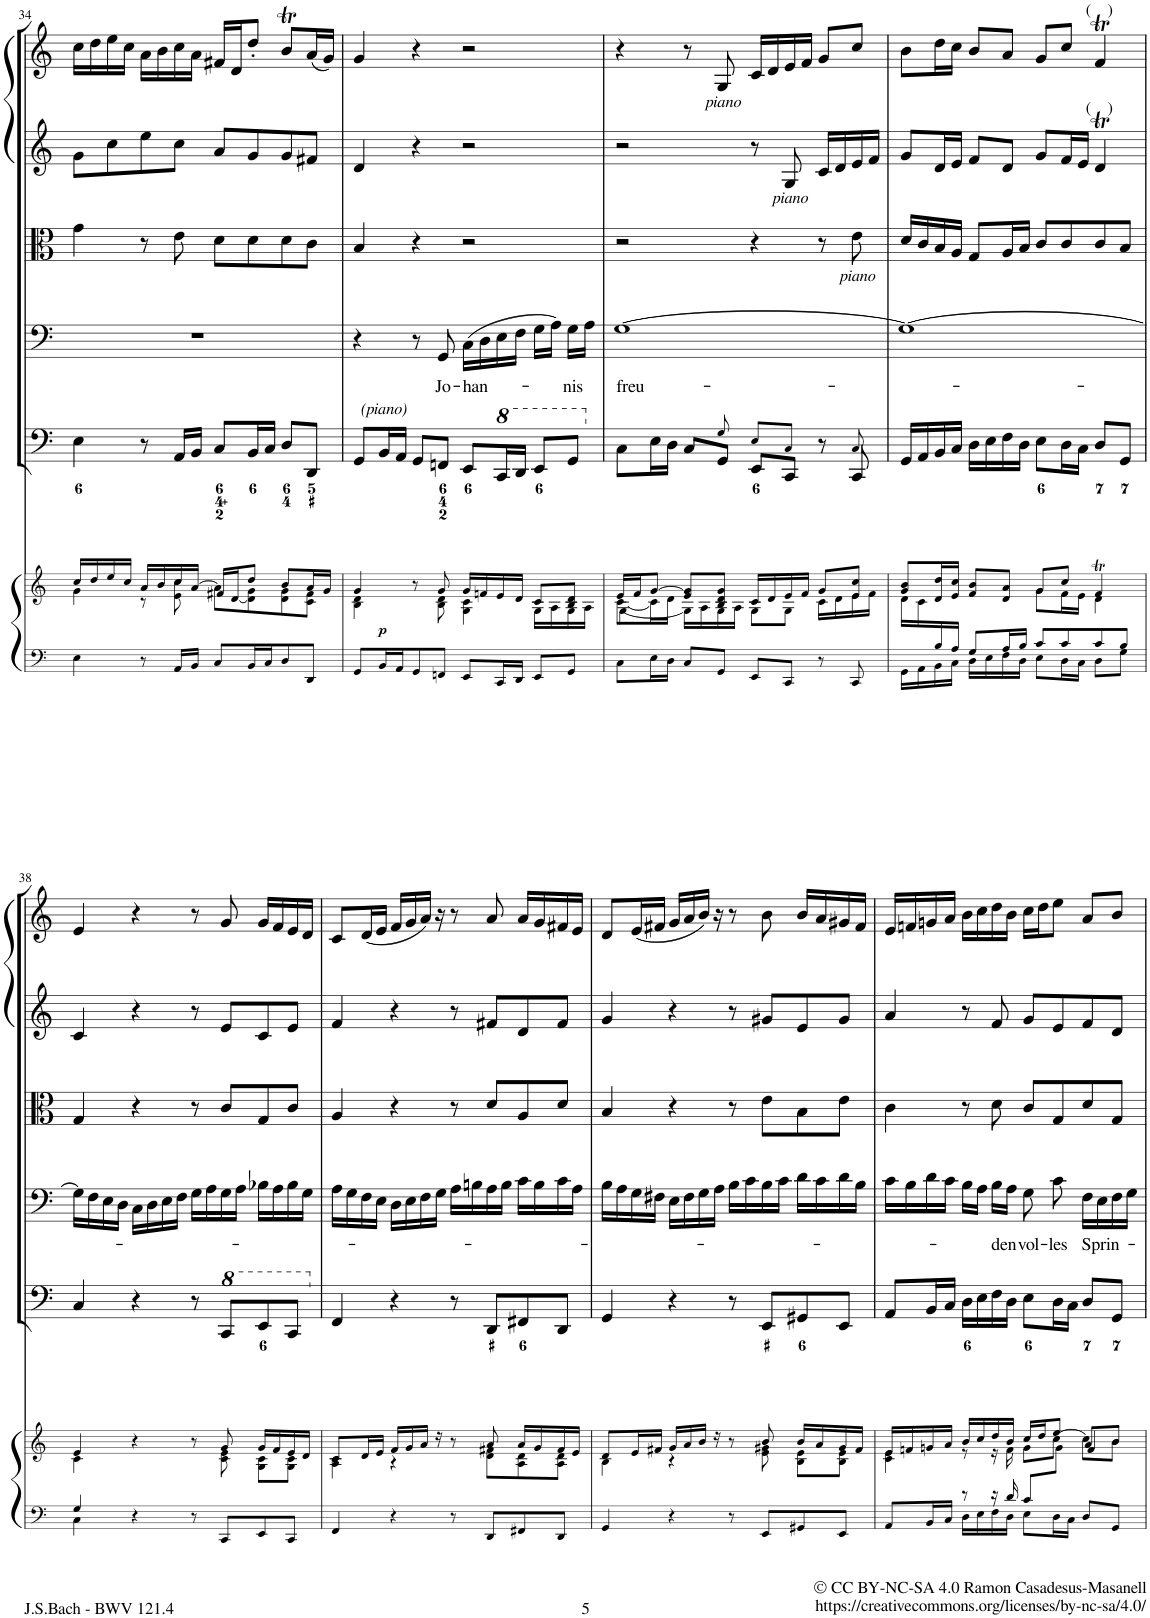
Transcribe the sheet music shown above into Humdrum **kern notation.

**kern	**kern	**dynam	**kern	**dynam	**kern	**text	**kern	**dynam	**kern	**dynam	**kern	**dynam
*part6	*part6	*part6	*part5	*part5	*part4	*part4	*part3	*part3	*part2	*part2	*part1	*part1
*staff7	*staff6	*staff6/7	*staff5	*staff5	*staff4	*staff4	*staff3	*staff3	*staff2	*staff2	*staff1	*staff1
*I"Piano reduction	*	*	*I"Continuo	*	*I"Basso	*	*I"Viola	*	*I"Violino II	*	*I"Violino I	*
*I'Pno	*	*	*	*	*	*	*I'Vla	*	*I'Vln	*	*I'Vln	*
!!LO:PB:g=z
*clefF4	*clefG2	*	*clefF4	*	*clefF4	*	*clefC3	*	*clefG2	*	*clefG2	*
*k[]	*k[]	*	*k[]	*	*k[]	*	*k[]	*	*k[]	*	*k[]	*
*M4/4	*M4/4	*	*M4/4	*	*M4/4	*	*M4/4	*	*M4/4	*	*M4/4	*
*met(c)	*met(c)	*	*met(c)	*	*met(c)	*	*met(c)	*	*met(c)	*	*met(c)	*
=34	=34	=34	=34	=34	=34	=34	=34	=34	=34	=34	=34	=34
*	*^	*	*	*	*	*	*	*	*	*	*	*
4E\	16cc/LL	4g\	.	4E\	.	1r	.	4g\	.	8g\L	.	16cc\LL	.
.	16dd/	.	.	.	.	.	.	.	.	.	.	16dd\	.
.	16ee/	.	.	.	.	.	.	.	.	8cc\	.	16ee\	.
.	16cc/JJ	.	.	.	.	.	.	.	.	.	.	16cc\JJ	.
8r	16a/LL	8r	.	8r	.	.	.	8r	.	8ee\	.	16a\LL	.
.	16b/	.	.	.	.	.	.	.	.	.	.	16b\	.
16AA/LL	16cc/	8e\ 8cc\	.	16AA/LL	.	.	.	8e\	.	8cc\J	.	16cc\	.
16BB/JJ	[16a/JJ	.	.	16BB/JJ	.	.	.	.	.	.	.	16a\JJ	.
8C/L	16f#X/LL	8a\L]	.	8C/L	.	.	.	8d\L	.	8a/L	.	16f#X/LL	.
.	[<16d/J	.	.	.	.	.	.	.	.	.	.	16d/J	.
16BB/L	8dd/J	8d\] 8g\	.	16BB/L	.	.	.	8d\	.	8g/	.	8dd'/J	.
16C/J	.	.	.	16C/JJ	.	.	.	.	.	.	.	.	.
8D/	8b/L	8d\ 8g\	.	8D/L	.	.	.	8d\	.	8g/	.	8bt/L	.
8DD/J	16a/L	8c\ 8f#\J	.	8DD/J	.	.	.	8c\J	.	8f#X/J	.	(16a/L	.
.	16g/JJ	.	.	.	.	.	.	.	.	.	.	16g/JJ)	.
=35	=35	=35	=35	=35	=35	=35	=35	=35	=35	=35	=35	=35	=35
!	!	!	!LO:DY:b	!	!	!	!	!	!	!	!	!	!
8GG/L	4g/	4B\ 4d\	p	8GG/L	.	4r	.	4B/	.	4d/	.	4g/	.
!	!	!	!	!	!LO:DY:a	!	!	!	!	!	!	!	!
16BB/L	.	.	.	16BB/L	other-dynamics	.	.	.	.	.	.	.	.
16AA/J	.	.	.	16AA/JJ	.	.	.	.	.	.	.	.	.
8GG/	8r	8ryy	.	8GG/L	.	8r	.	4r	.	4r	.	4r	.
!	!	!	!	!	!	!	!LO:LY:b	!	!	!	!	!	!
8FFn/J	8g/	8B\ 8d\	.	8FFn/J	.	8GG/	Jo-	.	.	.	.	.	.
!	!	!	!	!	!	!	!LO:LY:b	!	!	!	!	!	!
8EE/L	16g/LL	4G\ 4c\	.	8EE/L	.	(16C\LL	-han-	2r	.	2r	.	2r	.
.	16fn/	.	.	.	.	16D\	.	.	.	.	.	.	.
*	*	*	*	*8va	*	*	*	*	*	*	*	*	*
16CC/L	16e/	.	.	16C/L	.	16E\	.	.	.	.	.	.	.
16DD/JJ	16d/JJ	.	.	16D/JJ	.	16F\JJ	.	.	.	.	.	.	.
8EE/L	8c/L	16G\LL	.	8E/L	.	16G\LL	.	.	.	.	.	.	.
.	.	16A\	.	.	.	16A\JJ)	.	.	.	.	.	.	.
!	!	!	!	!	!	!	!LO:LY:b	!	!	!	!	!	!
8GG/J	8B/ 8d/J	16G\	.	8G/J	.	16G\LL	-nis	.	.	.	.	.	.
.	.	16A\JJ	.	.	.	16A\JJ	.	.	.	.	.	.	.
=36	=36	=36	=36	=36	=36	=36	=36	=36	=36	=36	=36	=36	=36
*	*	*^	*	*	*	*	*	*	*	*	*	*	*
*	*	*	*	*	*X8va	*	*	*	*	*	*	*	*	*
*	*	*	*	*	*^	*	*	*	*	*	*	*	*	*
!	!	!	!	!	!	!	!	!	!LO:LY:b	!	!	!	!	!	!
8C\L	16e/LL	[8c\L	[4G\	.	8C\L	4.ryy	.	[1G	freu-	2r	.	2r	.	4r	.
.	16f/J	.	.	.	.	.	.	.	.	.	.	.	.	.	.
16E\L	[8g/J	16c\L]	.	.	16E\L	.	.	.	.	.	.	.	.	.	.
16D\JJ	.	16d\JJ	.	.	16D\JJ	.	.	.	.	.	.	.	.	.	.
8C/L	8e/ 8g/]L	16G\LL]	4ryy	.	8C/L	.	.	.	.	.	.	.	.	8r	.
.	.	16A\	.	.	.	.	.	.	.	.	.	.	.	.	.
!	!	!	!	!	!	!	!	!	!	!	!	!	!	!	!LO:DY:b
8GG/J	8B/ 8d/ 8g/J	16G\	.	.	8GG/J	8G!/	.	.	.	.	.	.	.	8G/	other-dynamics
.	.	16A\JJ	.	.	.	.	.	.	.	.	.	.	.	.	.
8EE/L	16c/LL	8G\L	2ryy	.	8EE/L	8E!/L	.	.	.	4r	.	8r	.	16c/LL	.
.	16d/	.	.	.	.	.	.	.	.	.	.	.	.	16d/	.
!	!	!	!	!	!	!	!	!	!	!	!	!	!LO:DY:b	!	!
8CC/J	16e/	8G\J	.	.	8CC/J	8C!/J	.	.	.	.	.	8G/	other-dynamics	16e/	.
.	16f/JJ	.	.	.	.	.	.	.	.	.	.	.	.	16f/JJ	.
8r	8g/L	16c\LL	.	.	8r	8ryy	.	.	.	8r	.	16c/LL	.	8g/L	.
.	.	16d\	.	.	.	.	.	.	.	.	.	16d/	.	.	.
!	!	!	!	!	!	!	!	!	!	!	!LO:DY:b	!	!	!	!
8CC/	8e/ 8cc/J	16e\	.	.	8CC/	8C!/	.	.	.	8e\	other-dynamics	16e/	.	8cc/J	.
.	.	16f\JJ	.	.	.	.	.	.	.	.	.	16f/JJ	.	.	.
*	*	*	*	*	*v	*v	*	*	*	*	*	*	*	*	*
=37	=37	=37	=37	=37	=37	=37	=37	=37	=37	=37	=37	=37	=37	=37
*^	*	*	*	*	*	*	*	*	*	*	*	*	*	*
8ryy	16GG\LL	8g/ 8b/L	2ryy	16d\LL	.	16GG/LL	.	1G_	.	16d/LL	.	8g/L	.	8b\L	.
.	16AA\	.	.	16c\	.	16AA/	.	.	.	16c/	.	.	.	.	.
16B/	16BB\	16d/ 16dd/L	.	2..ryy	.	16BB/	.	.	.	16B/	.	16d/L	.	16dd\L	.
16A/JJ	16C\JJ	16e/ 16cc/JJ	.	.	.	16C/JJ	.	.	.	16A/JJ	.	16e/JJ	.	16cc\JJ	.
8G/L	16D\LL	8f/ 8b/L	.	.	.	16D\LL	.	.	.	8G/L	.	8f/L	.	8b/L	.
.	16E\	.	.	.	.	16E\	.	.	.	.	.	.	.	.	.
16A/L	16F\	8d/ 8a/J	.	.	.	16F\	.	.	.	16A/L	.	8d/J	.	8a/J	.
16B/JJ	16D\JJ	.	.	.	.	16D\JJ	.	.	.	16B/JJ	.	.	.	.	.
8c/L	8E\L	8g/L	8g\L	.	.	8E\L	.	.	.	8c/L	.	8g/L	.	8g/L	.
8c/	16D\L	8cc/J	16f\L	.	.	16D\L	.	.	.	8c/	.	16f/L	.	8cc/J	.
.	16C\JJ	.	16e\JJ	.	.	16C\JJ	.	.	.	.	.	16e/JJ	.	.	.
!	!	!	!	!	!	!	!	!	!	!	!	!	!	!LO:TX:a:t=(    )	!
!	!	!	!	!	!	!	!	!	!	!	!	!LO:TX:a:t=(    )	!	!	!
8c/	8D\L	4fT/	4d\	.	.	8D/L	.	.	.	8c/	.	4dT/	.	4fT/	.
8B/J	8G\J	.	.	.	.	8GG/J	.	.	.	8B/J	.	.	.	.	.
*	*	*	*v	*v	*	*	*	*	*	*	*	*	*	*	*
!!LO:LB:g=z
=38	=38	=38	=38	=38	=38	=38	=38	=38	=38	=38	=38	=38	=38	=38
4G/	4C\	4e/	4c\	.	4C/	.	16G\LL]	.	4G/	.	4c/	.	4e/	.
.	.	.	.	.	.	.	16F\	.	.	.	.	.	.	.
.	.	.	.	.	.	.	16E\	.	.	.	.	.	.	.
.	.	.	.	.	.	.	16D\JJ	.	.	.	.	.	.	.
4r	4ryy	4r	4ryy	.	4r	.	16C\LL	.	4r	.	4r	.	4r	.
.	.	.	.	.	.	.	16D\	.	.	.	.	.	.	.
.	.	.	.	.	.	.	16E\	.	.	.	.	.	.	.
.	.	.	.	.	.	.	16F\JJ	.	.	.	.	.	.	.
8r	2ryy	8r	8ryy	.	8r	.	16G\LL	.	8r	.	8r	.	8r	.
.	.	.	.	.	.	.	16A\	.	.	.	.	.	.	.
*	*	*	*	*	*8va	*	*	*	*	*	*	*	*	*
8CC/L	.	8g/	8c\ 8e\	.	8C/L	.	16G\	.	8c/L	.	8e/L	.	8g/	.
.	.	.	.	.	.	.	16A\JJ	.	.	.	.	.	.	.
8EE/	.	16g/LL	8G\ 8c\L	.	8E/	.	16B-X\LL	.	8G/	.	8c/	.	16g/LL	.
.	.	16f/	.	.	.	.	16A\	.	.	.	.	.	16f/	.
8CC/J	.	16e/	8G\ 8c\J	.	8C/J	.	16B-\	.	8c/J	.	8e/J	.	16e/	.
.	.	16d/JJ	.	.	.	.	16G\JJ	.	.	.	.	.	16d/JJ	.
*v	*v	*	*	*	*	*	*	*	*	*	*	*	*	*
=39	=39	=39	=39	=39	=39	=39	=39	=39	=39	=39	=39	=39	=39
*	*	*	*	*X8va	*	*	*	*	*	*	*	*	*
4FF/	8c/L	4A\ 4c\	.	4FF/	.	16A\LL	.	4A/	.	4f/	.	8c/L	.
.	.	.	.	.	.	16G\	.	.	.	.	.	.	.
.	16d/L	.	.	.	.	16F\	.	.	.	.	.	(16d/L	.
.	16e/JJ	.	.	.	.	16E\JJ	.	.	.	.	.	16e/JJ	.
4r	16f/LL	4r	.	4r	.	16D\LL	.	4r	.	4r	.	16f/LL	.
.	16g/	.	.	.	.	16E\	.	.	.	.	.	16g/	.
.	16a/JJ	.	.	.	.	16F\	.	.	.	.	.	16a/JJ)	.
.	16r	.	.	.	.	16G\JJ	.	.	.	.	.	16r	.
8r	8r	8ryy	.	8r	.	16A\LL	.	8r	.	8r	.	8r	.
.	.	.	.	.	.	16Bn\	.	.	.	.	.	.	.
8DD/L	8a/	8d\ 8f#X\L	.	8DD/L	.	16A\	.	8d/L	.	8f#X/L	.	8a/	.
.	.	.	.	.	.	16B\JJ	.	.	.	.	.	.	.
8FF#X/	16a/LL	8A\ 8d\	.	8FF#X/	.	16c\LL	.	8A/	.	8d/	.	16a/LL	.
.	16g/	.	.	.	.	16B\	.	.	.	.	.	16g/	.
8DD/J	16f#/	8A\ 8d\J	.	8DD/J	.	16c\	.	8d/J	.	8f#/J	.	16f#X/	.
.	16e/JJ	.	.	.	.	16A\JJ	.	.	.	.	.	16e/JJ	.
=40	=40	=40	=40	=40	=40	=40	=40	=40	=40	=40	=40	=40	=40
4GG/	8d/L	4B\	.	4GG/	.	16B\LL	.	4B/	.	4g/	.	8d/L	.
.	.	.	.	.	.	16A\	.	.	.	.	.	.	.
.	16e/L	.	.	.	.	16G\	.	.	.	.	.	(16e/L	.
.	16f#X/JJ	.	.	.	.	16F#X\JJ	.	.	.	.	.	16f#X/JJ	.
4r	16g/LL	4r	.	4r	.	16E\LL	.	4r	.	4r	.	16g/LL	.
.	16a/	.	.	.	.	16F#\	.	.	.	.	.	16a/	.
.	16b/JJ	.	.	.	.	16G\	.	.	.	.	.	16b/JJ)	.
.	16r	.	.	.	.	16A\JJ	.	.	.	.	.	16r	.
8r	8r	8ryy	.	8r	.	16B\LL	.	8r	.	8r	.	8r	.
.	.	.	.	.	.	16c\	.	.	.	.	.	.	.
8EE/L	8b/	8e\ 8g#X\	.	8EE/L	.	16B\	.	8e\L	.	8g#X/L	.	8b\	.
.	.	.	.	.	.	16c\JJ	.	.	.	.	.	.	.
8GG#X/	16b/LL	8B\ 8e\L	.	8GG#X/	.	16d\LL	.	8B\	.	8e/	.	16b/LL	.
.	16a/	.	.	.	.	16c\	.	.	.	.	.	16a/	.
8EE/J	16g#/	8B\ 8e\J	.	8EE/J	.	16d\	.	8e\J	.	8g#/J	.	16g#X/	.
.	16f#/JJ	.	.	.	.	16B\JJ	.	.	.	.	.	16f#/JJ	.
=41	=41	=41	=41	=41	=41	=41	=41	=41	=41	=41	=41	=41	=41
*^	*	*^	*	*	*	*	*	*	*	*	*	*	*
4ryy	8AA/L	16e/LL	4c\ 4e\	8ryy	.	8AA/L	.	16c\LL	.	4c\	.	4a/	.	16e/LL	.
.	.	16fn/	.	.	.	.	.	16B\	.	.	.	.	.	16fn/	.
*	*	*	*v	*v	*	*	*	*	*	*	*	*	*	*	*
.	16BB/L	16gn/	.	.	16BB/L	.	16d\	.	.	.	.	.	16gn/	.
.	16C/JJ	16a/JJ	.	.	16C/JJ	.	16c\JJ	.	.	.	.	.	16a/JJ	.
8r	16D\LL	16b/LL	8r	.	16D\LL	.	16B\LL	.	8r	.	8r	.	16b\LL	.
.	16E\	16cc/	.	.	16E\	.	16A\JJ	.	.	.	.	.	16cc\	.
!	!	!	!	!	!	!	!	!LO:LY:b	!	!	!	!	!	!
16r	16F\	16dd/	16r	.	16F\	.	16B\LL	-den-	8d\	.	8f/	.	16dd\	.
16d/	16D\JJ	16b/JJ	16f\	.	16D\JJ	.	16A\JJ	.	.	.	.	.	16b\JJ	.
!	!	!	!	!	!	!	!	!LO:LY:b	!	!	!	!	!	!
8c/L	8E\L	16cc/LL	8g\L	.	8E\L	.	8G\	-vol-	8c/L	.	8g/L	.	16cc\LL	.
.	.	16dd/J	.	.	.	.	.	.	.	.	.	.	16dd\J	.
*	*	*	*^	*	*	*	*	*	*	*	*	*	*	*
!	!	!	!	!	!	!	!	!	!LO:LY:b	!	!	!	!	!	!
4.ryy	16D\L	8ee/J	[>8cc\J	8g\J	.	16D\L	.	8c\	-les	8G/	.	8e/	.	8ee\J	.
.	16C\JJ	.	.	.	.	16C\JJ	.	.	.	.	.	.	.	.	.
!	!	!	!	!	!	!	!	!	!LO:LY:b	!	!	!	!	!	!
.	8D/L	8a/L	8cc\L]	4f/	.	8D/L	.	16F\LL	Sprin-	8d/	.	8f/	.	8a/L	.
.	.	.	.	.	.	.	.	16E\	.	.	.	.	.	.	.
.	8GG/J	8b/J	8b\J	.	.	8GG/J	.	16F\	.	8G/J	.	8d/J	.	8b/J	.
.	.	.	.	.	.	.	.	16G\JJ	.	.	.	.	.	.	.
*v	*v	*	*	*	*	*	*	*	*	*	*	*	*	*	*
*	*v	*v	*v	*	*	*	*	*	*	*	*	*	*	*
=	=	=	=	=	=	=	=	=	=	=	=	=
*-	*-	*-	*-	*-	*-	*-	*-	*-	*-	*-	*-	*-
